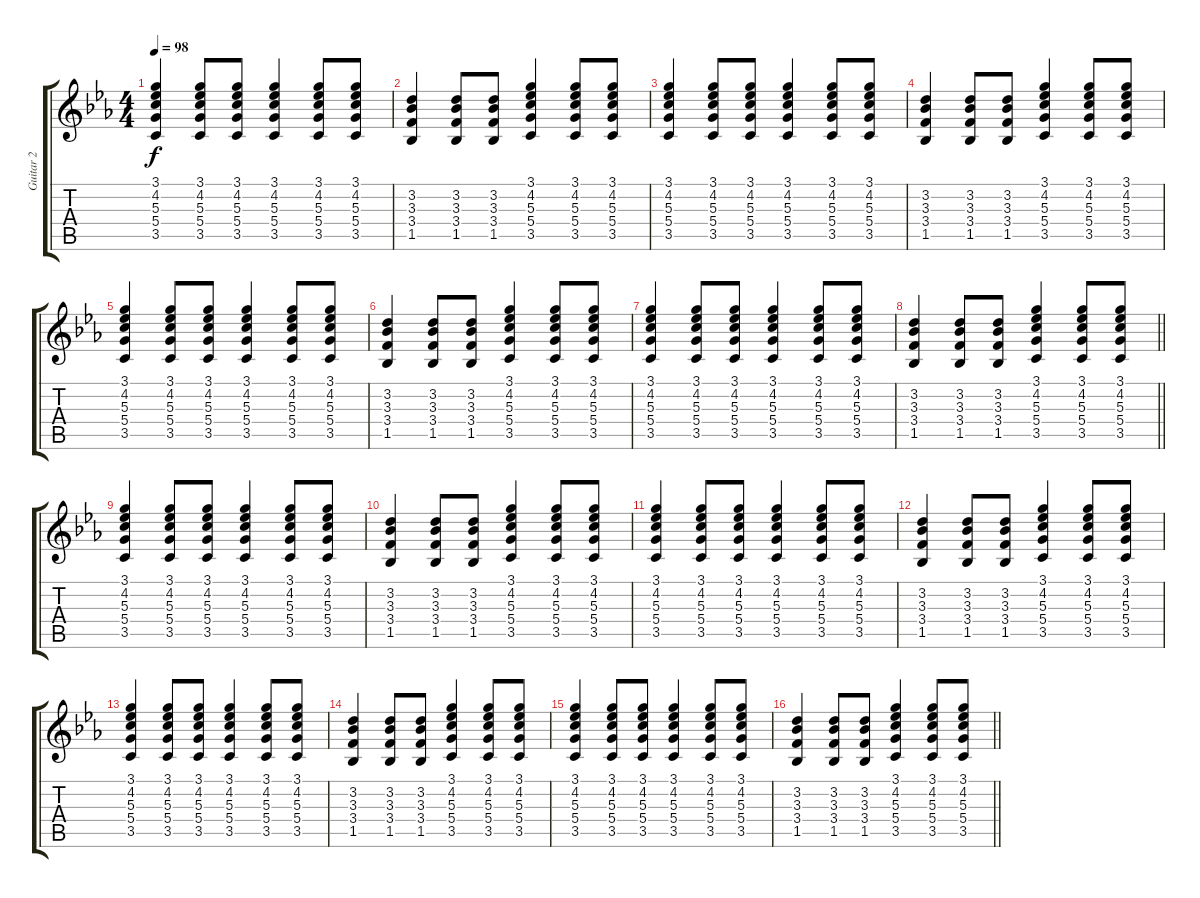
\track ("Guitar 2" "Guitar 2") {instrument electricguitarjazz}
\staff {score tabs}
\tuning (E4 B3 G3 D3 A2 E2) {hide}
\ts (4 4)
\tempo 98
\clef g2
\ks eb
(3.1 4.2 5.3 5.4 3.5).4{dy f instrument electricguitarjazz} (3.1 4.2 5.3 5.4 3.5).8 (3.1 4.2 5.3 5.4 3.5).8 (3.1 4.2 5.3 5.4 3.5).4 (3.1 4.2 5.3 5.4 3.5).8 (3.1 4.2 5.3 5.4 3.5).8 |
(3.2 3.3 3.4 1.5).4 (3.2 3.3 3.4 1.5).8 (3.2 3.3 3.4 1.5).8 (3.1 4.2 5.3 5.4 3.5).4 (3.1 4.2 5.3 5.4 3.5).8 (3.1 4.2 5.3 5.4 3.5).8 |
(3.1 4.2 5.3 5.4 3.5).4 (3.1 4.2 5.3 5.4 3.5).8 (3.1 4.2 5.3 5.4 3.5).8 (3.1 4.2 5.3 5.4 3.5).4 (3.1 4.2 5.3 5.4 3.5).8 (3.1 4.2 5.3 5.4 3.5).8 |
(3.2 3.3 3.4 1.5).4 (3.2 3.3 3.4 1.5).8 (3.2 3.3 3.4 1.5).8 (3.1 4.2 5.3 5.4 3.5).4 (3.1 4.2 5.3 5.4 3.5).8 (3.1 4.2 5.3 5.4 3.5).8 |
(3.1 4.2 5.3 5.4 3.5).4 (3.1 4.2 5.3 5.4 3.5).8 (3.1 4.2 5.3 5.4 3.5).8 (3.1 4.2 5.3 5.4 3.5).4 (3.1 4.2 5.3 5.4 3.5).8 (3.1 4.2 5.3 5.4 3.5).8 |
(3.2 3.3 3.4 1.5).4 (3.2 3.3 3.4 1.5).8 (3.2 3.3 3.4 1.5).8 (3.1 4.2 5.3 5.4 3.5).4 (3.1 4.2 5.3 5.4 3.5).8 (3.1 4.2 5.3 5.4 3.5).8 |
(3.1 4.2 5.3 5.4 3.5).4 (3.1 4.2 5.3 5.4 3.5).8 (3.1 4.2 5.3 5.4 3.5).8 (3.1 4.2 5.3 5.4 3.5).4 (3.1 4.2 5.3 5.4 3.5).8 (3.1 4.2 5.3 5.4 3.5).8 |
\barLineRight lightlight
(3.2 3.3 3.4 1.5).4 (3.2 3.3 3.4 1.5).8 (3.2 3.3 3.4 1.5).8 (3.1 4.2 5.3 5.4 3.5).4 (3.1 4.2 5.3 5.4 3.5).8 (3.1 4.2 5.3 5.4 3.5).8 |
(3.1 4.2 5.3 5.4 3.5).4 (3.1 4.2 5.3 5.4 3.5).8 (3.1 4.2 5.3 5.4 3.5).8 (3.1 4.2 5.3 5.4 3.5).4 (3.1 4.2 5.3 5.4 3.5).8 (3.1 4.2 5.3 5.4 3.5).8 |
(3.2 3.3 3.4 1.5).4 (3.2 3.3 3.4 1.5).8 (3.2 3.3 3.4 1.5).8 (3.1 4.2 5.3 5.4 3.5).4 (3.1 4.2 5.3 5.4 3.5).8 (3.1 4.2 5.3 5.4 3.5).8 |
(3.1 4.2 5.3 5.4 3.5).4 (3.1 4.2 5.3 5.4 3.5).8 (3.1 4.2 5.3 5.4 3.5).8 (3.1 4.2 5.3 5.4 3.5).4 (3.1 4.2 5.3 5.4 3.5).8 (3.1 4.2 5.3 5.4 3.5).8 |
(3.2 3.3 3.4 1.5).4 (3.2 3.3 3.4 1.5).8 (3.2 3.3 3.4 1.5).8 (3.1 4.2 5.3 5.4 3.5).4 (3.1 4.2 5.3 5.4 3.5).8 (3.1 4.2 5.3 5.4 3.5).8 |
(3.1 4.2 5.3 5.4 3.5).4 (3.1 4.2 5.3 5.4 3.5).8 (3.1 4.2 5.3 5.4 3.5).8 (3.1 4.2 5.3 5.4 3.5).4 (3.1 4.2 5.3 5.4 3.5).8 (3.1 4.2 5.3 5.4 3.5).8 |
(3.2 3.3 3.4 1.5).4 (3.2 3.3 3.4 1.5).8 (3.2 3.3 3.4 1.5).8 (3.1 4.2 5.3 5.4 3.5).4 (3.1 4.2 5.3 5.4 3.5).8 (3.1 4.2 5.3 5.4 3.5).8 |
(3.1 4.2 5.3 5.4 3.5).4 (3.1 4.2 5.3 5.4 3.5).8 (3.1 4.2 5.3 5.4 3.5).8 (3.1 4.2 5.3 5.4 3.5).4 (3.1 4.2 5.3 5.4 3.5).8 (3.1 4.2 5.3 5.4 3.5).8 |
\barLineRight lightlight
(3.2 3.3 3.4 1.5).4 (3.2 3.3 3.4 1.5).8 (3.2 3.3 3.4 1.5).8 (3.1 4.2 5.3 5.4 3.5).4 (3.1 4.2 5.3 5.4 3.5).8 (3.1 4.2 5.3 5.4 3.5).8
